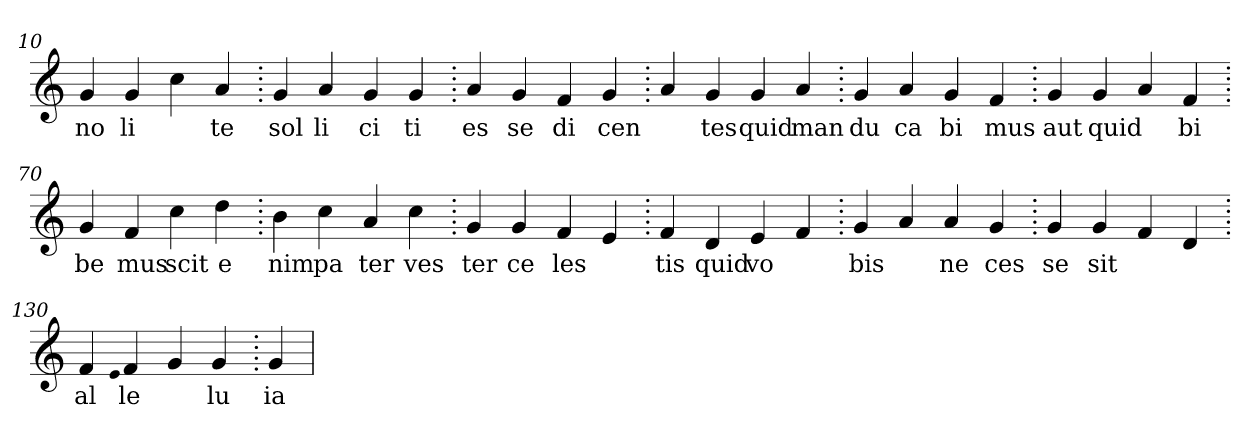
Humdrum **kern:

**kern	**text
*part1	*part1
*staff1	*staff1
*clefG2	*
=10.	=10.
4g	no
4g	li
4cc	.
4a	te
=20.	=20.
4g	sol
4a	li
4g	ci
4g	ti
=30.	=30.
4a	es
4g	se
4f	di
4g	cen
=40.	=40.
4a	.
4g	tes
4g	quid
4a	man
=50.	=50.
4g	du
4a	ca
4g	bi
4f	mus
=60.	=60.
4g	aut
4g	quid
4a	.
4f	bi
=70.	=70.
4g	be
4f	mus
4cc	scit
4dd	e
=80.	=80.
4b	nim
4cc	pa
4a	ter
4cc	ves
=90.	=90.
4g	ter
4g	ce
4f	les
4e	.
=100.	=100.
4f	tis
4d	quid
4e	vo
4f	.
=110.	=110.
4g	bis
4a	.
4a	ne
4g	ces
=120.	=120.
4g	se
4g	sit
4f	.
4d	.
=130.	=130.
4f	al
qqe	.
4f	le
4g	.
4g	lu
=140.	=140.
4g	ia
=	=
*-	*-
